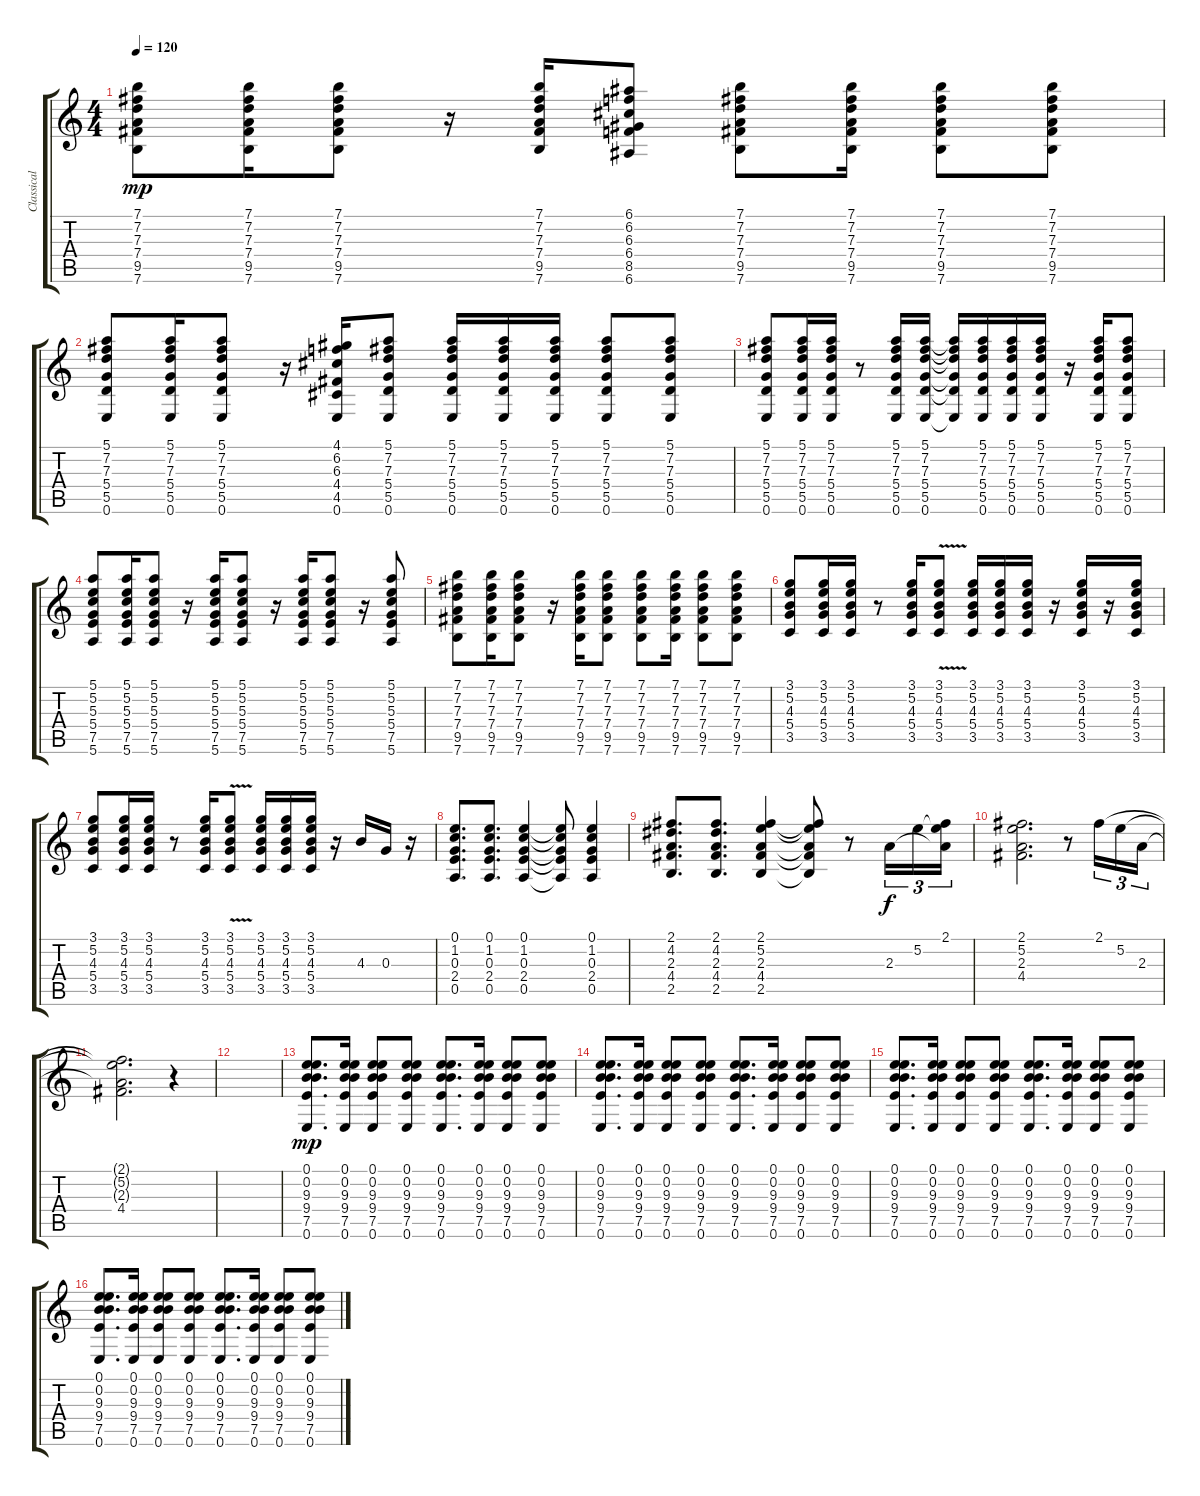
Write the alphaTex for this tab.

\track ("Classical Guitar" "Classical ") {instrument acousticguitarnylon}
\staff {score tabs}
\tuning (E4 B3 G3 D3 A2 E2) {hide}
\ts (4 4)
\tempo 120
\clef g2
\ks c
(7.1 7.2 7.3 7.4 9.5 7.6).8{dy mp} (7.1 7.2 7.3 7.4 9.5 7.6).16 (7.1 7.2 7.3 7.4 9.5 7.6).8 r.16 (7.1 7.2 7.3 7.4 9.5 7.6).16 (6.1 6.2 6.3 6.4 8.5 6.6).8 (7.1 7.2 7.3 7.4 9.5 7.6).8 (7.1 7.2 7.3 7.4 9.5 7.6).16 (7.1 7.2 7.3 7.4 9.5 7.6).8 (7.1 7.2 7.3 7.4 9.5 7.6).8 |
(5.1 7.2 7.3 5.4 5.5 0.6).8 (5.1 7.2 7.3 5.4 5.5 0.6).16 (5.1 7.2 7.3 5.4 5.5 0.6).8 r.16 (4.1 6.2 6.3 4.4 4.5 0.6).16 (5.1 7.2 7.3 5.4 5.5 0.6).8 (5.1 7.2 7.3 5.4 5.5 0.6).16 (5.1 7.2 7.3 5.4 5.5 0.6).16 (5.1 7.2 7.3 5.4 5.5 0.6).16 (5.1 7.2 7.3 5.4 5.5 0.6).8 (5.1 7.2 7.3 5.4 5.5 0.6).8 |
(5.1 7.2 7.3 5.4 5.5 0.6).8 (5.1 7.2 7.3 5.4 5.5 0.6).16 (5.1 7.2 7.3 5.4 5.5 0.6).16 r.8 (5.1 7.2 7.3 5.4 5.5 0.6).16 (5.1 7.2 7.3 5.4 5.5 0.6).16 (5.1{t} 7.2{t} 7.3{t} 5.4{t} 5.5{t} 0.6{t}).16 (5.1 7.2 7.3 5.4 5.5 0.6).16 (5.1 7.2 7.3 5.4 5.5 0.6).16 (5.1 7.2 7.3 5.4 5.5 0.6).16 r.16 (5.1 7.2 7.3 5.4 5.5 0.6).16 (5.1 7.2 7.3 5.4 5.5 0.6).8 |
(5.1 5.2 5.3 5.4 7.5 5.6).8 (5.1 5.2 5.3 5.4 7.5 5.6).16 (5.1 5.2 5.3 5.4 7.5 5.6).8 r.16 (5.1 5.2 5.3 5.4 7.5 5.6).16 (5.1 5.2 5.3 5.4 7.5 5.6).8 r.16 (5.1 5.2 5.3 5.4 7.5 5.6).16 (5.1 5.2 5.3 5.4 7.5 5.6).8 r.16 (5.1 5.2 5.3 5.4 7.5 5.6).8 |
(7.1 7.2 7.3 7.4 9.5 7.6).8 (7.1 7.2 7.3 7.4 9.5 7.6).16 (7.1 7.2 7.3 7.4 9.5 7.6).8 r.16 (7.1 7.2 7.3 7.4 9.5 7.6).16 (7.1 7.2 7.3 7.4 9.5 7.6).8 (7.1 7.2 7.3 7.4 9.5 7.6).8 (7.1 7.2 7.3 7.4 9.5 7.6).16 (7.1 7.2 7.3 7.4 9.5 7.6).8 (7.1 7.2 7.3 7.4 9.5 7.6).8 |
(3.1 5.2 4.3 5.4 3.5).8 (3.1 5.2 4.3 5.4 3.5).16 (3.1 5.2 4.3 5.4 3.5).16 r.8 (3.1 5.2 4.3 5.4 3.5).16 (3.1{v} 5.2{v} 4.3{v} 5.4{v} 3.5{v}).8 (3.1 5.2 4.3 5.4 3.5).16 (3.1 5.2 4.3 5.4 3.5).16 (3.1 5.2 4.3 5.4 3.5).16 r.16 (3.1 5.2 4.3 5.4 3.5).16 r.16 (3.1 5.2 4.3 5.4 3.5).16 |
(3.1 5.2 4.3 5.4 3.5).8 (3.1 5.2 4.3 5.4 3.5).16 (3.1 5.2 4.3 5.4 3.5).16 r.8 (3.1 5.2 4.3 5.4 3.5).16 (3.1{v} 5.2{v} 4.3{v} 5.4{v} 3.5{v}).8 (3.1 5.2 4.3 5.4 3.5).16 (3.1 5.2 4.3 5.4 3.5).16 (3.1 5.2 4.3 5.4 3.5).16 r.16 4.3.16 0.3.16 r.16 |
(0.1 1.2 0.3 2.4 0.5).8{d} (0.1 1.2 0.3 2.4 0.5).8{d} (0.1 1.2 0.3 2.4 0.5).4 (0.1{t} 1.2{t} 0.3{t} 2.4{t} 0.5{t}).8 (0.1 1.2 0.3 2.4 0.5).4 |
(2.1 4.2 2.3 4.4 2.5).8{d} (2.1 4.2 2.3 4.4 2.5).8{d} (2.1 5.2 2.3 4.4 2.5).4 (2.1{t} 5.2{t} 2.3{t} 4.4{t} 2.5{t}).8 r.8 2.3.16{tu (3 2) dy f} 5.2.16{tu (3 2)} (2.1 5.2{t} 2.3{t}).16{tu (3 2)} |
(2.1 5.2 2.3 4.4).2{d} r.8 2.1.16{tu (3 2)} 5.2.16{tu (3 2)} 2.3.16{tu (3 2)} |
(2.1{t} 5.2{t} 2.3{t} 4.4).2{d} r.4 |
|
(0.1 0.2 9.3 9.4 7.5 0.6).8{d dy mp} (0.1 0.2 9.3 9.4 7.5 0.6).16 (0.1 0.2 9.3 9.4 7.5 0.6).8 (0.1 0.2 9.3 9.4 7.5 0.6).8 (0.1 0.2 9.3 9.4 7.5 0.6).8{d} (0.1 0.2 9.3 9.4 7.5 0.6).16 (0.1 0.2 9.3 9.4 7.5 0.6).8 (0.1 0.2 9.3 9.4 7.5 0.6).8 |
(0.1 0.2 9.3 9.4 7.5 0.6).8{d} (0.1 0.2 9.3 9.4 7.5 0.6).16 (0.1 0.2 9.3 9.4 7.5 0.6).8 (0.1 0.2 9.3 9.4 7.5 0.6).8 (0.1 0.2 9.3 9.4 7.5 0.6).8{d} (0.1 0.2 9.3 9.4 7.5 0.6).16 (0.1 0.2 9.3 9.4 7.5 0.6).8 (0.1 0.2 9.3 9.4 7.5 0.6).8 |
(0.1 0.2 9.3 9.4 7.5 0.6).8{d} (0.1 0.2 9.3 9.4 7.5 0.6).16 (0.1 0.2 9.3 9.4 7.5 0.6).8 (0.1 0.2 9.3 9.4 7.5 0.6).8 (0.1 0.2 9.3 9.4 7.5 0.6).8{d} (0.1 0.2 9.3 9.4 7.5 0.6).16 (0.1 0.2 9.3 9.4 7.5 0.6).8 (0.1 0.2 9.3 9.4 7.5 0.6).8 |
(0.1 0.2 9.3 9.4 7.5 0.6).8{d} (0.1 0.2 9.3 9.4 7.5 0.6).16 (0.1 0.2 9.3 9.4 7.5 0.6).8 (0.1 0.2 9.3 9.4 7.5 0.6).8 (0.1 0.2 9.3 9.4 7.5 0.6).8{d} (0.1 0.2 9.3 9.4 7.5 0.6).16 (0.1 0.2 9.3 9.4 7.5 0.6).8 (0.1 0.2 9.3 9.4 7.5 0.6).8
